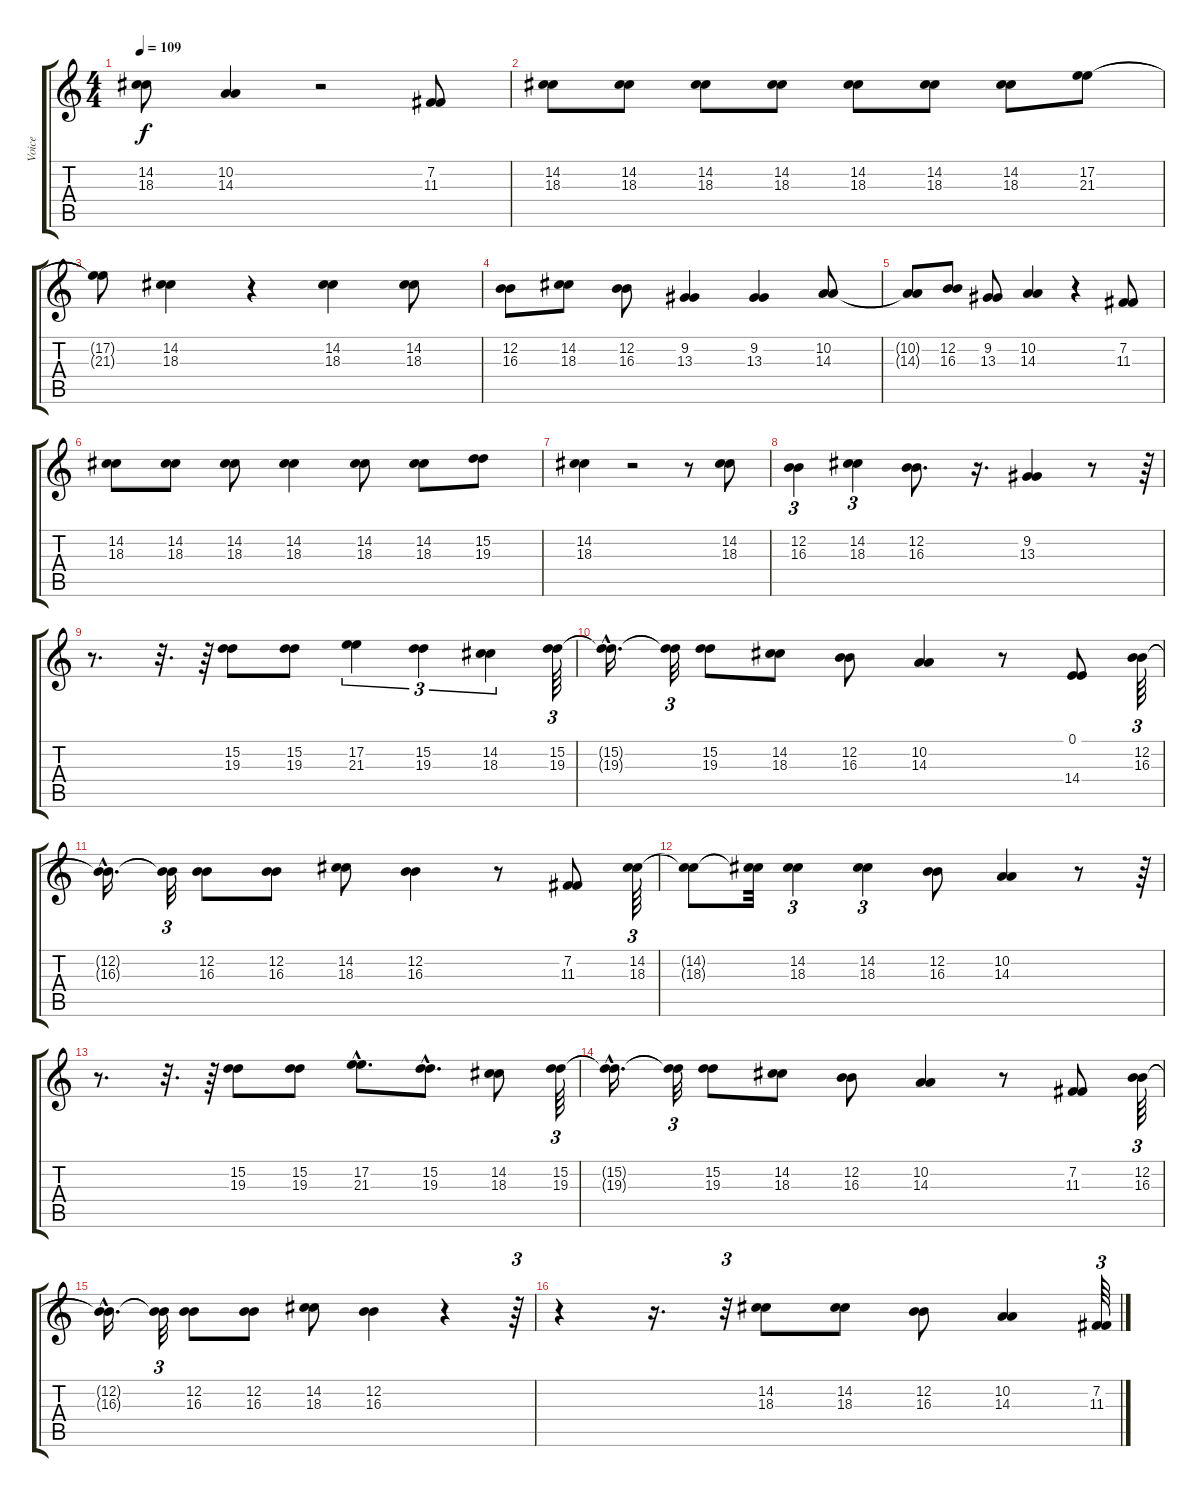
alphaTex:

\track ("Voice" "Voice") {instrument synthbrass1}
\staff {score tabs}
\tuning (E4 B3 G3 D3 A2 E2) {hide}
\ts (4 4)
\tempo 109
\clef g2
\ks c
(14.2{t} 18.3{t}).8{dy f} (10.2 14.3).4 r.2 (7.2 11.3).8 |
(14.2 18.3).8 (14.2 18.3).8 (14.2 18.3).8 (14.2 18.3).8 (14.2 18.3).8 (14.2 18.3).8 (14.2 18.3).8 (17.2 21.3).8 |
(17.2{t} 21.3{t}).8 (14.2 18.3).4 r.4 (14.2 18.3).4 (14.2 18.3).8 |
(12.2 16.3).8 (14.2 18.3).8 (12.2 16.3).8 (9.2 13.3).4 (9.2 13.3).4 (10.2 14.3).8 |
(10.2{t} 14.3{t}).8 (12.2 16.3).8 (9.2 13.3).8 (10.2 14.3).4 r.4 (7.2 11.3).8 |
(14.2 18.3).8 (14.2 18.3).8 (14.2 18.3).8 (14.2 18.3).4 (14.2 18.3).8 (14.2 18.3).8 (15.2 19.3).8 |
(14.2 18.3).4 r.2 r.8 (14.2 18.3).8 |
(12.2 16.3).4{tu (3 2)} (14.2 18.3).4{tu (3 2)} (12.2 16.3).8{d} r.16{d} (9.2 13.3).4 r.8 r.64{tu (3 2)} |
r.8{d} r.32{d} r.64 (15.2 19.3).8 (15.2 19.3).8 (17.2 21.3).4{tu (3 2)} (15.2 19.3).4{tu (3 2)} (14.2 18.3).4{tu (3 2)} (15.2 19.3).64{tu (3 2)} |
(15.2{hac t} 19.3{hac t}).16{d} (15.2{t} 19.3{t}).32{tu (3 2)} (15.2 19.3).8 (14.2 18.3).8 (12.2 16.3).8 (10.2 14.3).4 r.8 (0.1 14.4).8 (12.2 16.3).64{tu (3 2)} |
(12.2{hac t} 16.3{hac t}).16{d} (12.2{t} 16.3{t}).32{tu (3 2)} (12.2 16.3).8 (12.2 16.3).8 (14.2 18.3).8 (12.2 16.3).4 r.8 (7.2 11.3).8 (14.2 18.3).64{tu (3 2)} |
(14.2{t} 18.3{t}).8 (14.2{t} 18.3{t}).32 (14.2 18.3).4{tu (3 2)} (14.2 18.3).4{tu (3 2)} (12.2 16.3).8 (10.2 14.3).4 r.8 r.64{tu (3 2)} |
r.8{d} r.32{d} r.64 (15.2 19.3).8 (15.2 19.3).8 (17.2{hac} 21.3{hac}).8{d} (15.2{hac} 19.3{hac}).8{d} (14.2 18.3).8 (15.2 19.3).64{tu (3 2)} |
(15.2{hac t} 19.3{hac t}).16{d} (15.2{t} 19.3{t}).32{tu (3 2)} (15.2 19.3).8 (14.2 18.3).8 (12.2 16.3).8 (10.2 14.3).4 r.8 (7.2 11.3).8 (12.2 16.3).64{tu (3 2)} |
(12.2{hac t} 16.3{hac t}).16{d} (12.2{t} 16.3{t}).32{tu (3 2)} (12.2 16.3).8 (12.2 16.3).8 (14.2 18.3).8 (12.2 16.3).4 r.4 r.64{tu (3 2)} |
r.4 r.16{d} r.32{tu (3 2)} (14.2 18.3).8 (14.2 18.3).8 (12.2 16.3).8 (10.2 14.3).4 (7.2 11.3).64{tu (3 2)}
